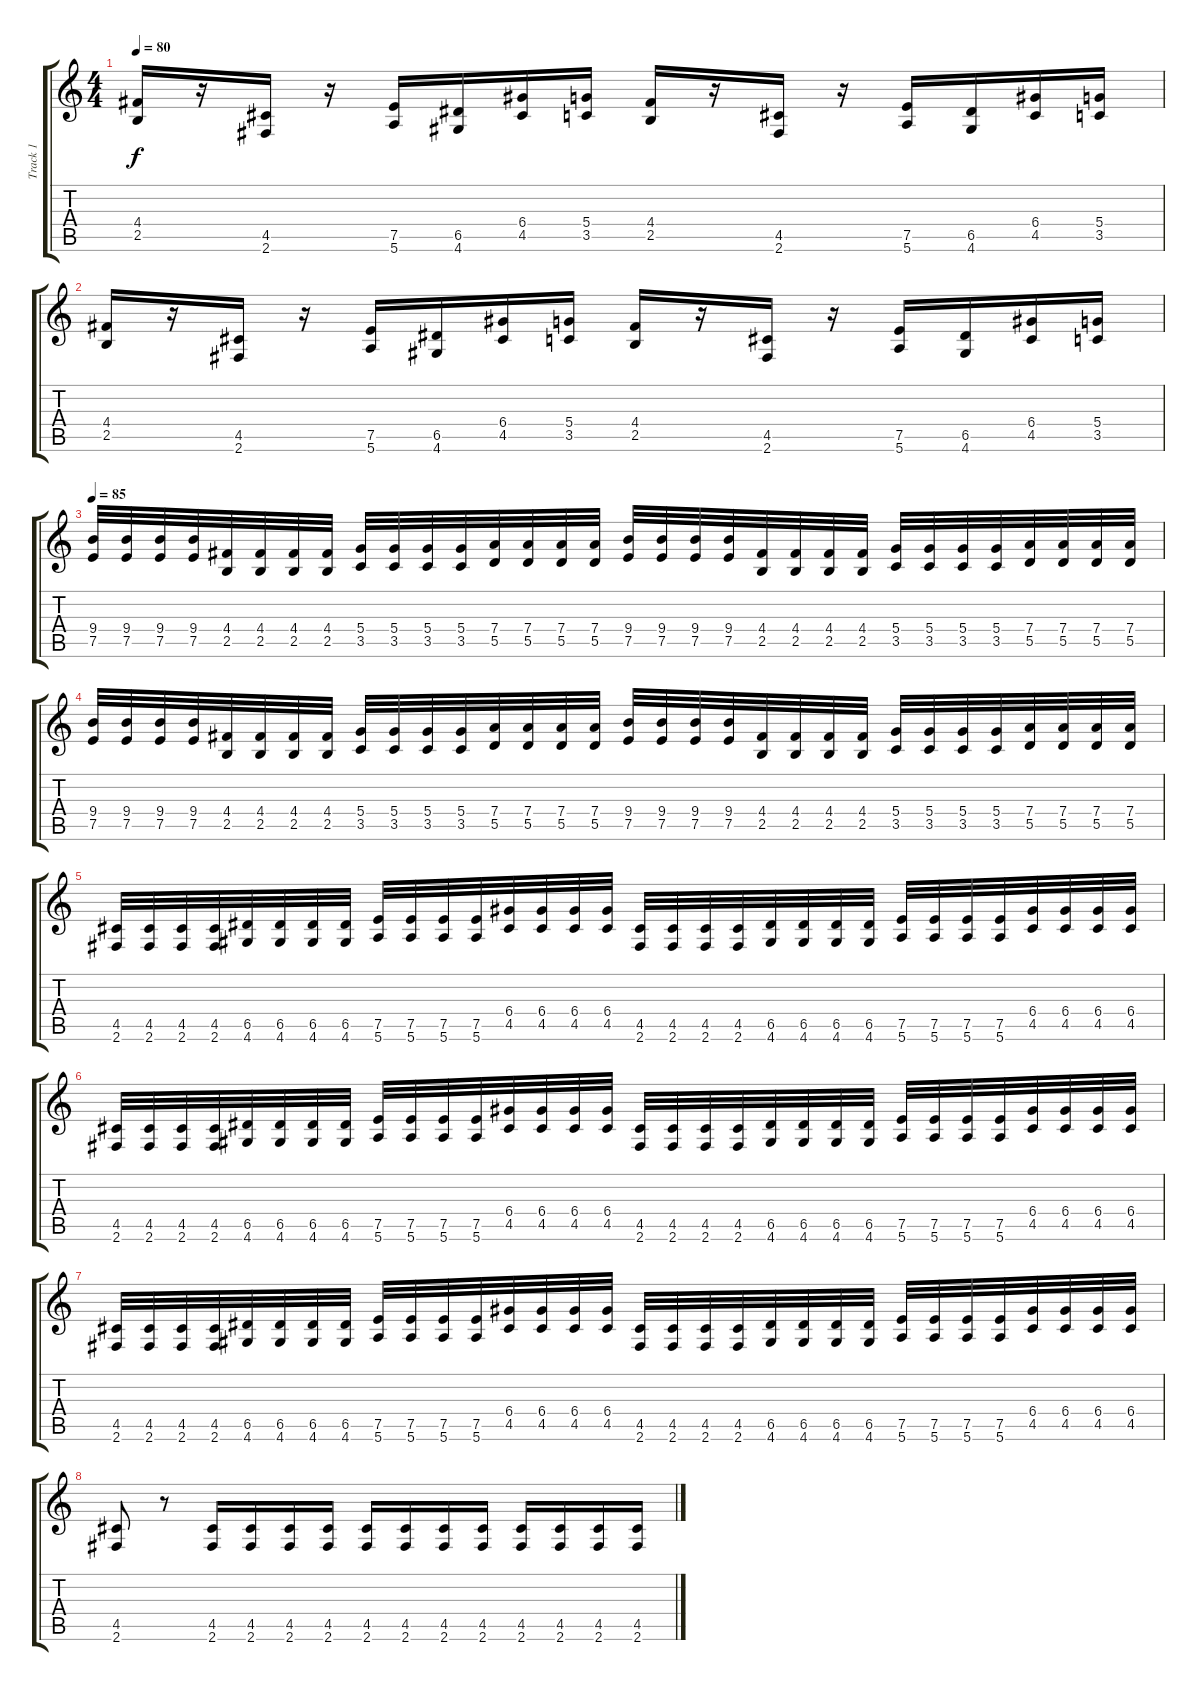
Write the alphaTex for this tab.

\track ("Track 1" "Track 1") {instrument distortionguitar}
\staff {score tabs}
\tuning (E4 B3 G3 D3 A2 E2) {hide}
\ts (4 4)
\tempo 80
\clef g2
\ks c
(4.4 2.5).16{dy f} r.16 (4.5 2.6).16 r.16 (7.5 5.6).16 (6.5 4.6).16 (6.4 4.5).16 (5.4 3.5).16 (4.4 2.5).16 r.16 (4.5 2.6).16 r.16 (7.5 5.6).16 (6.5 4.6).16 (6.4 4.5).16 (5.4 3.5).16 |
(4.4 2.5).16 r.16 (4.5 2.6).16 r.16 (7.5 5.6).16 (6.5 4.6).16 (6.4 4.5).16 (5.4 3.5).16 (4.4 2.5).16 r.16 (4.5 2.6).16 r.16 (7.5 5.6).16 (6.5 4.6).16 (6.4 4.5).16 (5.4 3.5).16 |
\tempo 85
(9.4 7.5).32 (9.4 7.5).32 (9.4 7.5).32 (9.4 7.5).32 (4.4 2.5).32 (4.4 2.5).32 (4.4 2.5).32 (4.4 2.5).32 (5.4 3.5).32 (5.4 3.5).32 (5.4 3.5).32 (5.4 3.5).32 (7.4 5.5).32 (7.4 5.5).32 (7.4 5.5).32 (7.4 5.5).32 (9.4 7.5).32 (9.4 7.5).32 (9.4 7.5).32 (9.4 7.5).32 (4.4 2.5).32 (4.4 2.5).32 (4.4 2.5).32 (4.4 2.5).32 (5.4 3.5).32 (5.4 3.5).32 (5.4 3.5).32 (5.4 3.5).32 (7.4 5.5).32 (7.4 5.5).32 (7.4 5.5).32 (7.4 5.5).32 |
(9.4 7.5).32 (9.4 7.5).32 (9.4 7.5).32 (9.4 7.5).32 (4.4 2.5).32 (4.4 2.5).32 (4.4 2.5).32 (4.4 2.5).32 (5.4 3.5).32 (5.4 3.5).32 (5.4 3.5).32 (5.4 3.5).32 (7.4 5.5).32 (7.4 5.5).32 (7.4 5.5).32 (7.4 5.5).32 (9.4 7.5).32 (9.4 7.5).32 (9.4 7.5).32 (9.4 7.5).32 (4.4 2.5).32 (4.4 2.5).32 (4.4 2.5).32 (4.4 2.5).32 (5.4 3.5).32 (5.4 3.5).32 (5.4 3.5).32 (5.4 3.5).32 (7.4 5.5).32 (7.4 5.5).32 (7.4 5.5).32 (7.4 5.5).32 |
(4.5 2.6).32 (4.5 2.6).32 (4.5 2.6).32 (4.5 2.6).32 (6.5 4.6).32 (6.5 4.6).32 (6.5 4.6).32 (6.5 4.6).32 (7.5 5.6).32 (7.5 5.6).32 (7.5 5.6).32 (7.5 5.6).32 (6.4 4.5).32 (6.4 4.5).32 (6.4 4.5).32 (6.4 4.5).32 (4.5 2.6).32 (4.5 2.6).32 (4.5 2.6).32 (4.5 2.6).32 (6.5 4.6).32 (6.5 4.6).32 (6.5 4.6).32 (6.5 4.6).32 (7.5 5.6).32 (7.5 5.6).32 (7.5 5.6).32 (7.5 5.6).32 (6.4 4.5).32 (6.4 4.5).32 (6.4 4.5).32 (6.4 4.5).32 |
(4.5 2.6).32 (4.5 2.6).32 (4.5 2.6).32 (4.5 2.6).32 (6.5 4.6).32 (6.5 4.6).32 (6.5 4.6).32 (6.5 4.6).32 (7.5 5.6).32 (7.5 5.6).32 (7.5 5.6).32 (7.5 5.6).32 (6.4 4.5).32 (6.4 4.5).32 (6.4 4.5).32 (6.4 4.5).32 (4.5 2.6).32 (4.5 2.6).32 (4.5 2.6).32 (4.5 2.6).32 (6.5 4.6).32 (6.5 4.6).32 (6.5 4.6).32 (6.5 4.6).32 (7.5 5.6).32 (7.5 5.6).32 (7.5 5.6).32 (7.5 5.6).32 (6.4 4.5).32 (6.4 4.5).32 (6.4 4.5).32 (6.4 4.5).32 |
(4.5 2.6).32 (4.5 2.6).32 (4.5 2.6).32 (4.5 2.6).32 (6.5 4.6).32 (6.5 4.6).32 (6.5 4.6).32 (6.5 4.6).32 (7.5 5.6).32 (7.5 5.6).32 (7.5 5.6).32 (7.5 5.6).32 (6.4 4.5).32 (6.4 4.5).32 (6.4 4.5).32 (6.4 4.5).32 (4.5 2.6).32 (4.5 2.6).32 (4.5 2.6).32 (4.5 2.6).32 (6.5 4.6).32 (6.5 4.6).32 (6.5 4.6).32 (6.5 4.6).32 (7.5 5.6).32 (7.5 5.6).32 (7.5 5.6).32 (7.5 5.6).32 (6.4 4.5).32 (6.4 4.5).32 (6.4 4.5).32 (6.4 4.5).32 |
(4.5 2.6).8 r.8 (4.5 2.6).16 (4.5 2.6).16 (4.5 2.6).16 (4.5 2.6).16 (4.5 2.6).16 (4.5 2.6).16 (4.5 2.6).16 (4.5 2.6).16 (4.5 2.6).16 (4.5 2.6).16 (4.5 2.6).16 (4.5 2.6).16
